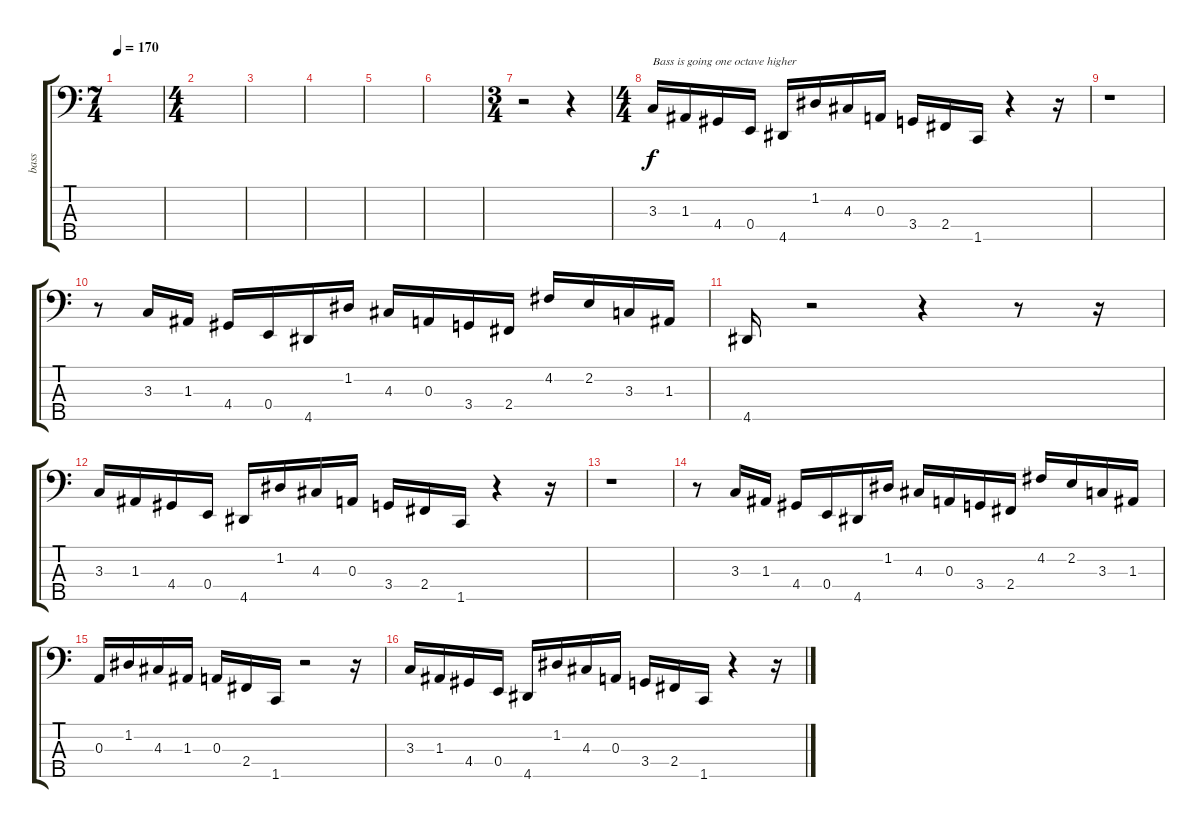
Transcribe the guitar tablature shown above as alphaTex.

\track ("bass" "bass") {instrument electricbasspick}
\staff {score tabs}
\tuning (G2 D2 A1 E1 B0) {hide}
\ts (7 4)
\tempo 170
\clef f4
\ks c
|
\ts (4 4)
|
|
|
|
|
\ts (3 4)
r.2 r.4 |
\ts (4 4)
3.3.16{txt "Bass is going one octave higher"} 1.3.16 4.4.16 0.4.16 4.5.16 1.2.16 4.3.16 0.3.16 3.4.16 2.4.16 1.5.16 r.4 r.16 |
r.1 |
r.8 3.3.16 1.3.16 4.4.16 0.4.16 4.5.16 1.2.16 4.3.16 0.3.16 3.4.16 2.4.16 4.2.16 2.2.16 3.3.16 1.3.16 |
4.5.16 r.2 r.4 r.8 r.16 |
3.3.16 1.3.16 4.4.16 0.4.16 4.5.16 1.2.16 4.3.16 0.3.16 3.4.16 2.4.16 1.5.16 r.4 r.16 |
r.1 |
r.8 3.3.16 1.3.16 4.4.16 0.4.16 4.5.16 1.2.16 4.3.16 0.3.16 3.4.16 2.4.16 4.2.16 2.2.16 3.3.16 1.3.16 |
0.3.16 1.2.16 4.3.16 1.3.16 0.3.16 2.4.16 1.5.16 r.2 r.16 |
3.3.16 1.3.16 4.4.16 0.4.16 4.5.16 1.2.16 4.3.16 0.3.16 3.4.16 2.4.16 1.5.16 r.4 r.16
